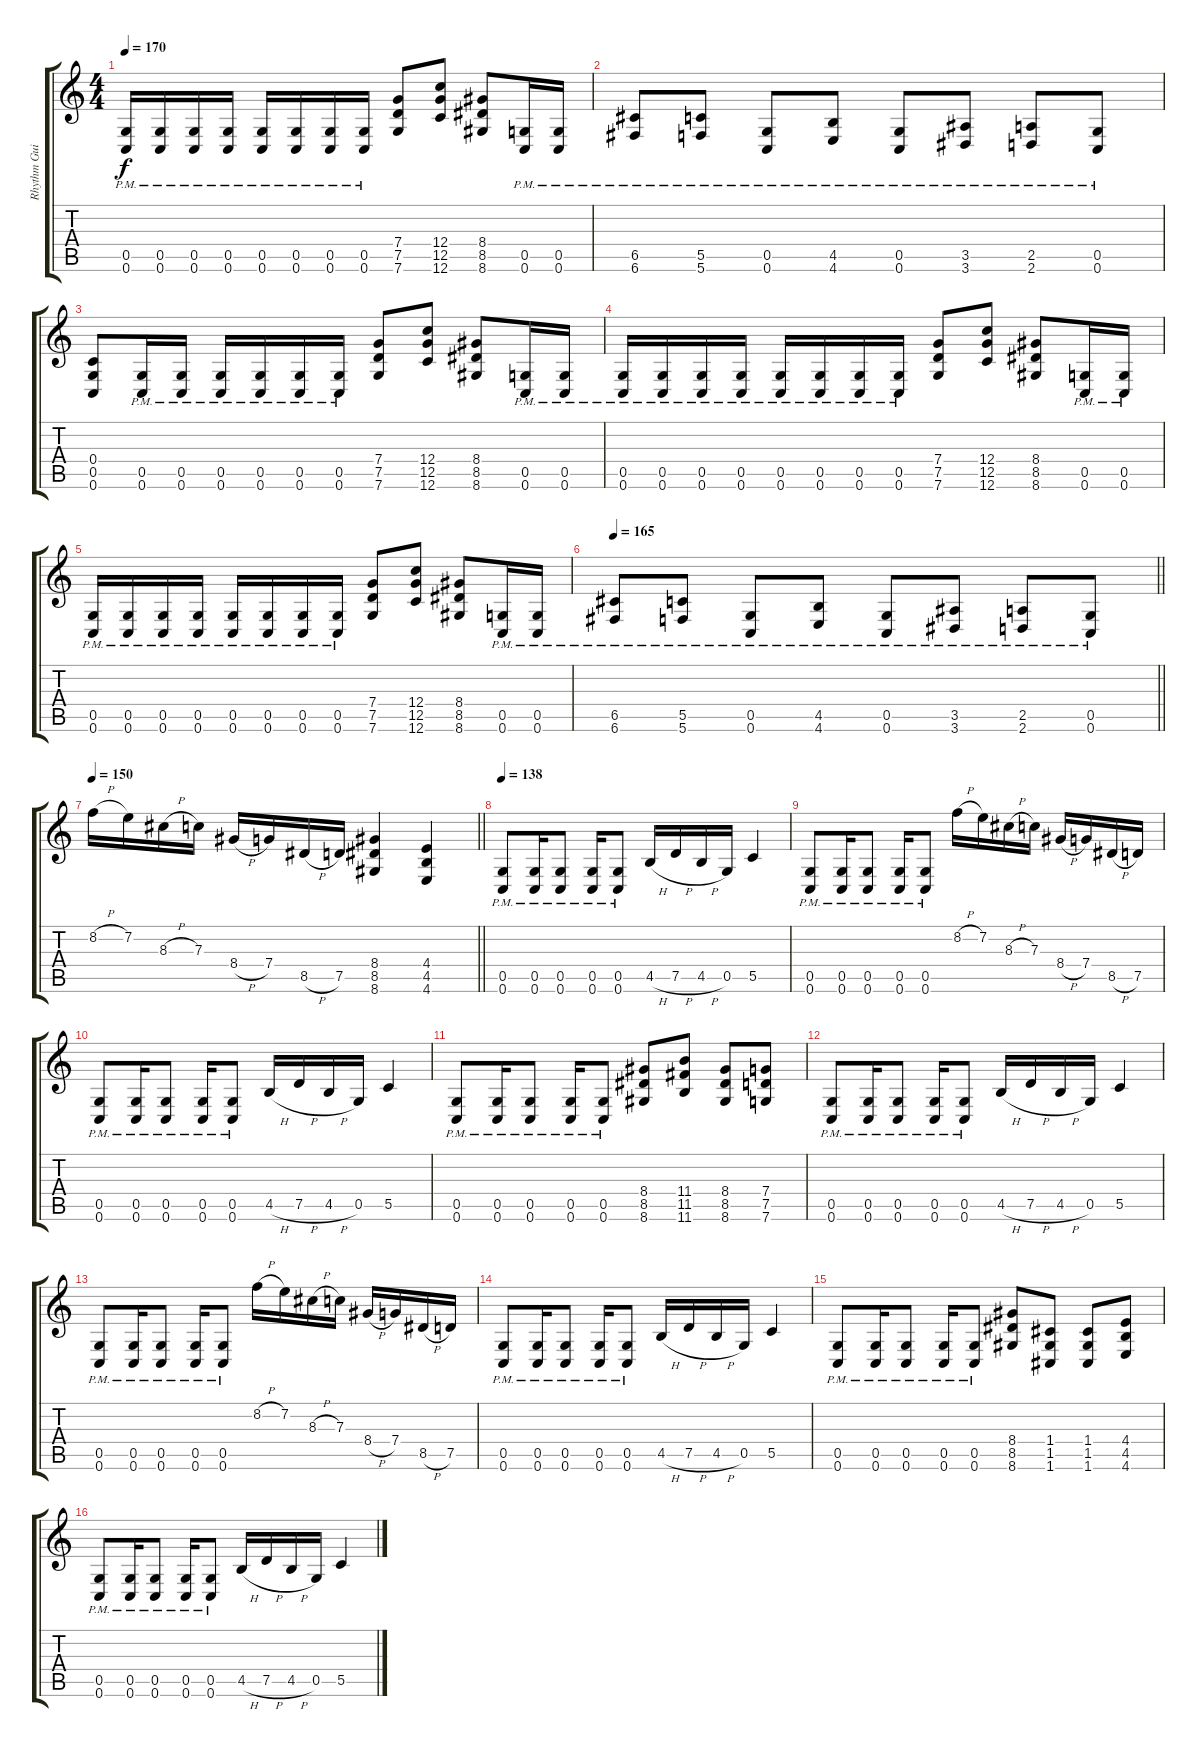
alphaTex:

\track ("Rhythm Guitar 1" "Rhythm Gui") {instrument distortionguitar}
\staff {score tabs}
\tuning (D4 A3 F3 C3 G2 C2) {hide}
\ts (4 4)
\tempo 170
\clef g2
\ks c
(0.5{pm} 0.6{pm}).16{dy f} (0.5{pm} 0.6{pm}).16 (0.5{pm} 0.6{pm}).16 (0.5{pm} 0.6{pm}).16 (0.5{pm} 0.6{pm}).16 (0.5{pm} 0.6{pm}).16 (0.5{pm} 0.6{pm}).16 (0.5{pm} 0.6{pm}).16 (7.4 7.5 7.6).8 (12.4 12.5 12.6).8 (8.4 8.5 8.6).8 (0.5{pm} 0.6{pm}).16 (0.5{pm} 0.6{pm}).16 |
(6.5{pm} 6.6{pm}).8 (5.5{pm} 5.6{pm}).8 (0.5{pm} 0.6{pm}).8 (4.5{pm} 4.6{pm}).8 (0.5{pm} 0.6{pm}).8 (3.5{pm} 3.6{pm}).8 (2.5{pm} 2.6{pm}).8 (0.5{pm} 0.6{pm}).8 |
(0.4 0.5 0.6).8 (0.5{pm} 0.6{pm}).16 (0.5{pm} 0.6{pm}).16 (0.5{pm} 0.6{pm}).16 (0.5{pm} 0.6{pm}).16 (0.5{pm} 0.6{pm}).16 (0.5{pm} 0.6{pm}).16 (7.4 7.5 7.6).8 (12.4 12.5 12.6).8 (8.4 8.5 8.6).8 (0.5{pm} 0.6{pm}).16 (0.5{pm} 0.6{pm}).16 |
(0.5{pm} 0.6{pm}).16 (0.5{pm} 0.6{pm}).16 (0.5{pm} 0.6{pm}).16 (0.5{pm} 0.6{pm}).16 (0.5{pm} 0.6{pm}).16 (0.5{pm} 0.6{pm}).16 (0.5{pm} 0.6{pm}).16 (0.5{pm} 0.6{pm}).16 (7.4 7.5 7.6).8 (12.4 12.5 12.6).8 (8.4 8.5 8.6).8 (0.5{pm} 0.6{pm}).16 (0.5{pm} 0.6{pm}).16 |
(0.5{pm} 0.6{pm}).16 (0.5{pm} 0.6{pm}).16 (0.5{pm} 0.6{pm}).16 (0.5{pm} 0.6{pm}).16 (0.5{pm} 0.6{pm}).16 (0.5{pm} 0.6{pm}).16 (0.5{pm} 0.6{pm}).16 (0.5{pm} 0.6{pm}).16 (7.4 7.5 7.6).8 (12.4 12.5 12.6).8 (8.4 8.5 8.6).8 (0.5{pm} 0.6{pm}).16 (0.5{pm} 0.6{pm}).16 |
\tempo 165
\barLineRight lightlight
(6.5{pm} 6.6{pm}).8 (5.5{pm} 5.6{pm}).8 (0.5{pm} 0.6{pm}).8 (4.5{pm} 4.6{pm}).8 (0.5{pm} 0.6{pm}).8 (3.5{pm} 3.6{pm}).8 (2.5{pm} 2.6{pm}).8 (0.5{pm} 0.6{pm}).8 |
\tempo 150
\barLineRight lightlight
8.2{h}.16 7.2.16 8.3{h}.16 7.3.16 8.4{h}.16 7.4.16 8.5{h}.16 7.5.16 (8.4 8.5 8.6).4 (4.4 4.5 4.6).4 |
\tempo 138
(0.5{pm} 0.6{pm}).8 (0.5{pm} 0.6{pm}).16 (0.5{pm} 0.6{pm}).8 (0.5{pm} 0.6{pm}).16 (0.5{pm} 0.6{pm}).8 4.5{h}.16 7.5{h}.16 4.5{h}.16 0.5.16 5.5.4{instrument guitarharmonics} |
(0.5{pm} 0.6{pm}).8{instrument distortionguitar} (0.5{pm} 0.6{pm}).16 (0.5{pm} 0.6{pm}).8 (0.5{pm} 0.6{pm}).16 (0.5{pm} 0.6{pm}).8 8.2{h}.16 7.2.16 8.3{h}.16 7.3.16 8.4{h}.16 7.4.16 8.5{h}.16 7.5.16 |
(0.5{pm} 0.6{pm}).8 (0.5{pm} 0.6{pm}).16 (0.5{pm} 0.6{pm}).8 (0.5{pm} 0.6{pm}).16 (0.5{pm} 0.6{pm}).8 4.5{h}.16 7.5{h}.16 4.5{h}.16 0.5.16 5.5.4{instrument guitarharmonics} |
(0.5{pm} 0.6{pm}).8{instrument distortionguitar} (0.5{pm} 0.6{pm}).16 (0.5{pm} 0.6{pm}).8 (0.5{pm} 0.6{pm}).16 (0.5{pm} 0.6{pm}).8 (8.4 8.5 8.6).8 (11.4 11.5 11.6).8 (8.4 8.5 8.6).8 (7.4 7.5 7.6).8 |
(0.5{pm} 0.6{pm}).8 (0.5{pm} 0.6{pm}).16 (0.5{pm} 0.6{pm}).8 (0.5{pm} 0.6{pm}).16 (0.5{pm} 0.6{pm}).8 4.5{h}.16 7.5{h}.16 4.5{h}.16 0.5.16 5.5.4{instrument guitarharmonics} |
(0.5{pm} 0.6{pm}).8{instrument distortionguitar} (0.5{pm} 0.6{pm}).16 (0.5{pm} 0.6{pm}).8 (0.5{pm} 0.6{pm}).16 (0.5{pm} 0.6{pm}).8 8.2{h}.16 7.2.16 8.3{h}.16 7.3.16 8.4{h}.16 7.4.16 8.5{h}.16 7.5.16 |
(0.5{pm} 0.6{pm}).8 (0.5{pm} 0.6{pm}).16 (0.5{pm} 0.6{pm}).8 (0.5{pm} 0.6{pm}).16 (0.5{pm} 0.6{pm}).8 4.5{h}.16 7.5{h}.16 4.5{h}.16 0.5.16 5.5.4{instrument guitarharmonics} |
(0.5{pm} 0.6{pm}).8{instrument distortionguitar} (0.5{pm} 0.6{pm}).16 (0.5{pm} 0.6{pm}).8 (0.5{pm} 0.6{pm}).16 (0.5{pm} 0.6{pm}).8 (8.4 8.5 8.6).8 (1.4 1.5 1.6).8 (1.4 1.5 1.6).8 (4.4 4.5 4.6).8 |
(0.5{pm} 0.6{pm}).8 (0.5{pm} 0.6{pm}).16 (0.5{pm} 0.6{pm}).8 (0.5{pm} 0.6{pm}).16 (0.5{pm} 0.6{pm}).8 4.5{h}.16 7.5{h}.16 4.5{h}.16 0.5.16 5.5.4{instrument guitarharmonics}
